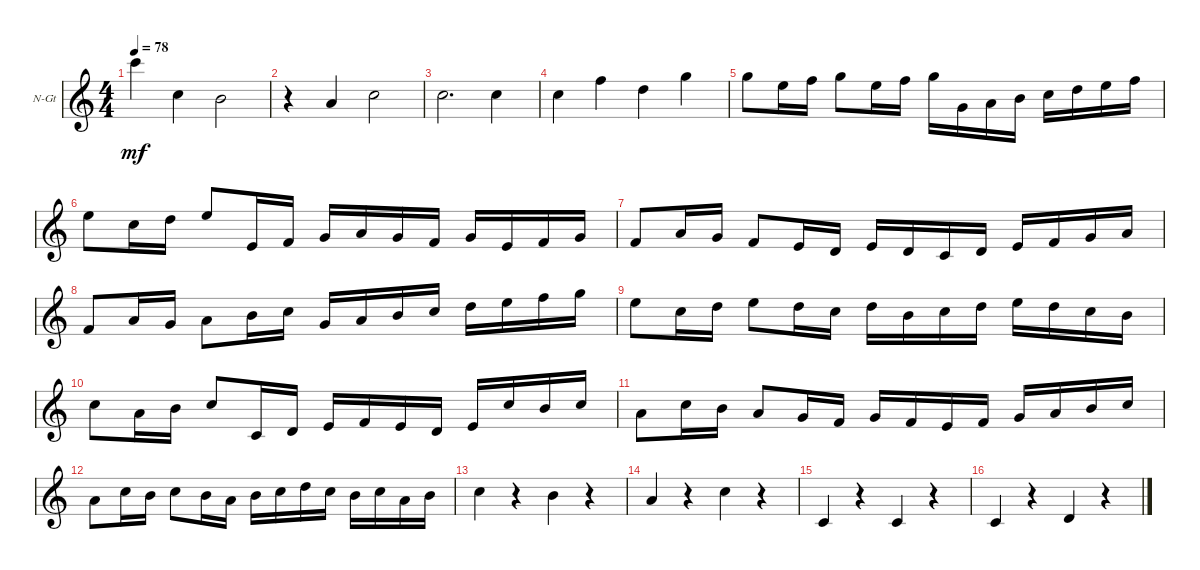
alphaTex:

\defaultSystemsLayout 4
\bracketExtendMode groupsimilarinstruments
\firstSystemTrackNameOrientation horizontal
\otherSystemsTrackNameOrientation horizontal
\track ("Nylon Guitar" "N-Gt") {instrument acousticguitarnylon}
\staff {score}
\tuning (E4 B3 G3 D3 A2 E2)
\ts (4 4)
\tempo 78
\clef g2
\ks c
8.1.4{dy mf} 10.4.4 0.2.2 |
r.4 2.3.4 1.2.2 |
1.2.2{d} 1.2.4 |
1.2.4 1.1.4 3.2.4 3.1.4 |
3.1.8 0.1.16 1.1.16 3.1.8 0.1.16 1.1.16 3.1.16 0.3.16 2.3.16 0.2.16 1.2.16 3.2.16 0.1.16 1.1.16 |
0.1.8 1.2.16 3.2.16 0.1.8 2.4.16 3.4.16 0.3.16 2.3.16 0.3.16 3.4.16 0.3.16 2.4.16 3.4.16 0.3.16 |
3.4.8 2.3.16 0.3.16 3.4.8 2.4.16 0.4.16 2.4.16 0.4.16 3.5.16 0.4.16 2.4.16 3.4.16 0.3.16 2.3.16 |
3.4.8 2.3.16 0.3.16 2.3.8 0.2.16 1.2.16 0.3.16 2.3.16 0.2.16 1.2.16 3.2.16 0.1.16 1.1.16 3.1.16 |
0.1.8 1.2.16 3.2.16 0.1.8 3.2.16 1.2.16 3.2.16 0.2.16 1.2.16 3.2.16 0.1.16 3.2.16 1.2.16 0.2.16 |
1.2.8 2.3.16 0.2.16 1.2.8 3.5.16 0.4.16 2.4.16 3.4.16 2.4.16 0.4.16 2.4.16 1.2.16 0.2.16 1.2.16 |
2.3.8 1.2.16 0.2.16 2.3.8 0.3.16 3.4.16 0.3.16 3.4.16 2.4.16 3.4.16 0.3.16 2.3.16 0.2.16 1.2.16 |
2.3.8 1.2.16 0.2.16 1.2.8 0.2.16 2.3.16 0.2.16 1.2.16 3.2.16 1.2.16 0.2.16 1.2.16 2.3.16 0.2.16 |
1.2.4 r.4 0.2.4 r.4 |
2.3.4 r.4 1.2.4 r.4 |
3.5.4 r.4 3.5.4 r.4 |
3.5.4 r.4 0.4.4 r.4
